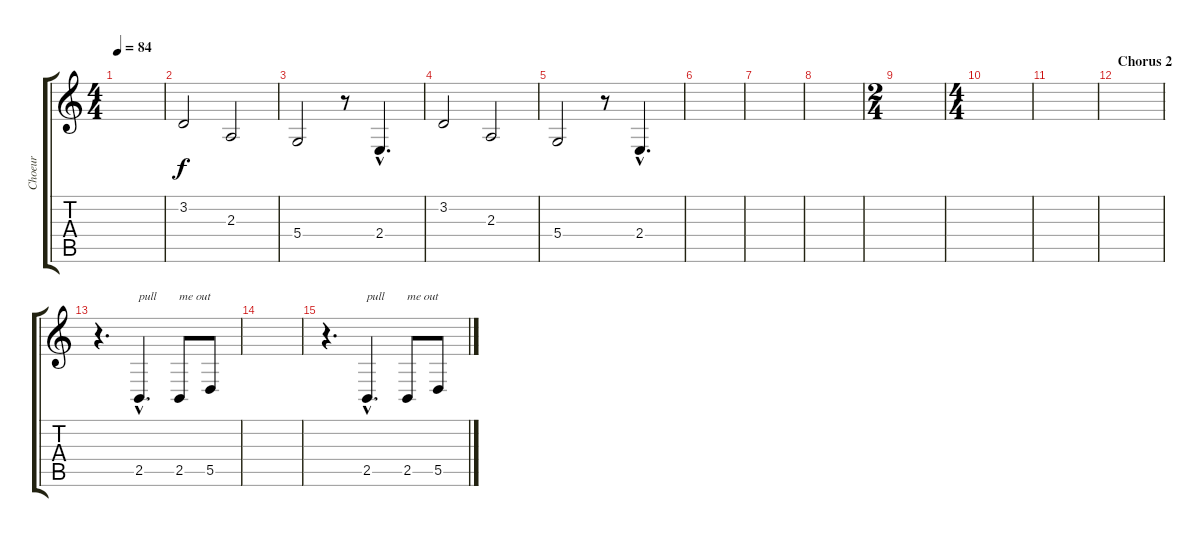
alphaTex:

\track ("Choeur" "Choeur") {instrument choiraahs}
\staff {score tabs}
\tuning (E4 B3 G3 D3 A2 E2) {hide}
\ts (4 4)
\tempo 84
\clef g2
\ks c
|
3.2.2 2.3.2 |
5.4.2 r.8 2.4{hac}.4{d} |
3.2.2 2.3.2 |
5.4.2 r.8 2.4{hac}.4{d} |
\section ("" "")
|
|
|
\ts (2 4)
|
\ts (4 4)
|
|
\section ("" "Chorus 2")
|
r.4{d} 2.5{hac}.4{d txt "pull"} 2.5.8{txt "me out"} 5.5.8 |
|
r.4{d} 2.5{hac}.4{d txt "pull"} 2.5.8{txt "me out"} 5.5.8
